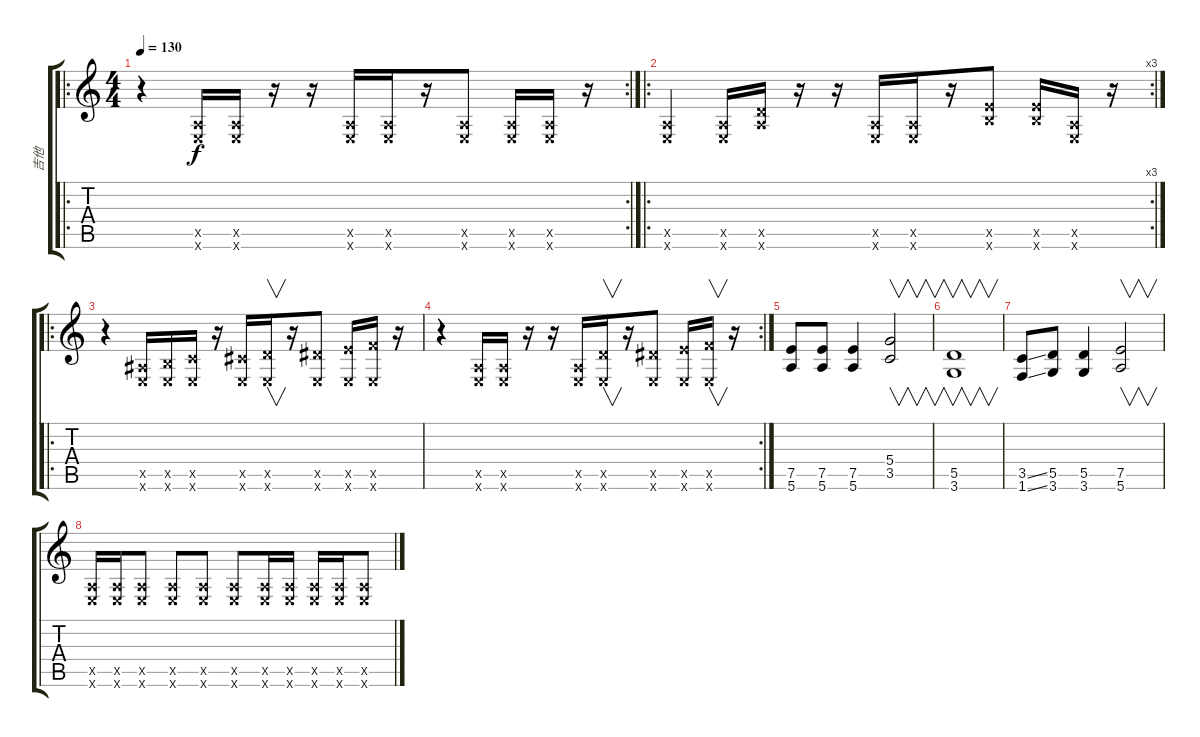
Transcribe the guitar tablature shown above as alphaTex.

\track ("吉他" "吉他") {instrument distortionguitar}
\staff {score tabs}
\tuning (E4 B3 G3 D3 A2 E2) {hide}
\ro
\rc 2
\ts (4 4)
\tempo 130
\clef g2
\ks c
r.4{dy f} (0.5{x} 0.6{x}).16 (0.5{x} 0.6{x}).16 r.16 r.16 (0.5{x} 0.6{x}).16 (0.5{x} 0.6{x}).16 r.16 (0.5{x} 0.6{x}).8 (0.5{x} 0.6{x}).16 (0.5{x} 0.6{x}).16 r.16 |
\ro
\rc 3
(0.5{x} 0.6{x}).4 (0.5{x} 0.6{x}).16 (5.5{x} 5.6{x}).16 r.16 r.16 (0.5{x} 0.6{x}).16 (0.5{x} 0.6{x}).16 r.16 (7.5{x} 7.6{x}).8 (7.5{x} 7.6{x}).16 (0.5{x} 0.6{x}).16 r.16 |
\ro
r.4 (1.5{x} 0.6{x}).16 (2.5{x} 0.6{x}).16 (3.5{x} 0.6{x}).16 r.16 (4.5{x} 0.6{x}).16 (5.5{x} 0.6{x}).16{v} r.16 (6.5{x} 0.6{x}).8 (7.5{x} 0.6{x}).16 (8.5{x} 0.6{x}).16 r.16 |
\rc 2
r.4 (0.5{x} 0.6{x}).16 (0.5{x} 0.6{x}).16 r.16 r.16 (0.5{x} 0.6{x}).16 (5.5{x} 0.6{x}).16{v} r.16 (6.5{x} 0.6{x}).8 (7.5{x} 0.6{x}).16 (8.5{x} 0.6{x}).16{v} r.16 |
(7.5 5.6).8 (7.5 5.6).8 (7.5 5.6).4 (5.4 3.5).2{v} |
(5.5 3.6).1{v} |
(3.5{ss} 1.6{ss}).8 (5.5 3.6).8 (5.5 3.6).4 (7.5 5.6).2{v} |
(0.5{x} 0.6{x}).16 (0.5{x} 0.6{x}).16 (0.5{x} 0.6{x}).8 (0.5{x} 0.6{x}).8 (0.5{x} 0.6{x}).8 (0.5{x} 0.6{x}).8 (0.5{x} 0.6{x}).16 (0.5{x} 0.6{x}).16 (0.5{x} 0.6{x}).16 (0.5{x} 0.6{x}).16 (0.5{x} 0.6{x}).8
